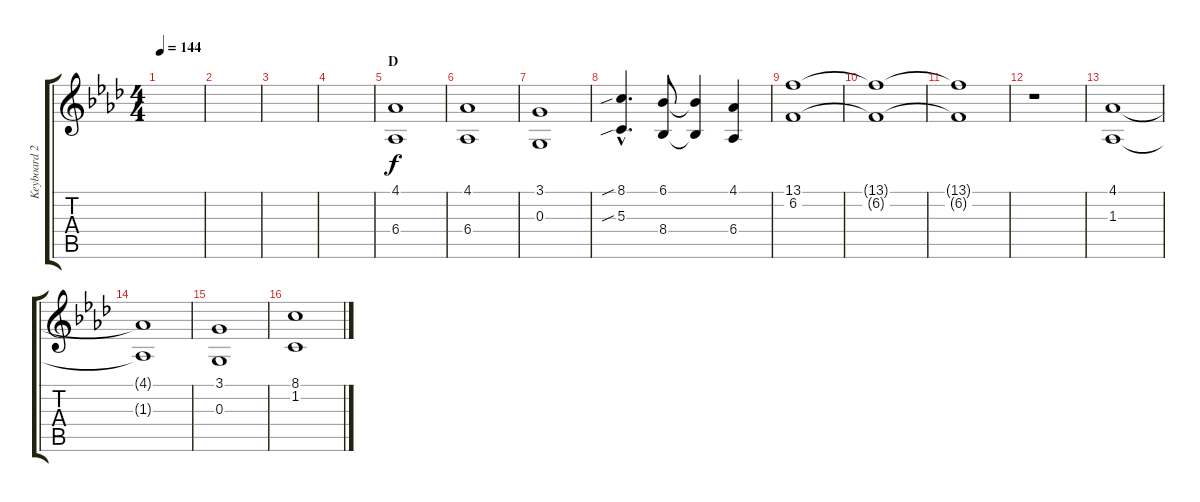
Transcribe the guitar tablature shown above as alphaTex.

\track ("Keyboard 2" "Keyboard 2") {instrument synthstrings2}
\staff {score tabs}
\tuning (E4 B3 G3 D3 A2 E2) {hide}
\ts (4 4)
\tempo 144
\clef g2
\ks ab
|
|
|
|
\section ("" "D")
(4.1 6.4).1 |
(4.1 6.4).1 |
(3.1 0.3).1 |
(8.1{sib hac} 5.3{sib hac}).4{d} (6.1 8.4).8 (6.1{t} 8.4{t}).4 (4.1 6.4).4 |
(13.1 6.2).1 |
(13.1{t} 6.2{t}).1 |
(13.1{t} 6.2{t}).1 |
r.1 |
(4.1 1.3).1 |
(4.1{t} 1.3{t}).1 |
(3.1 0.3).1 |
(8.1 1.2).1
